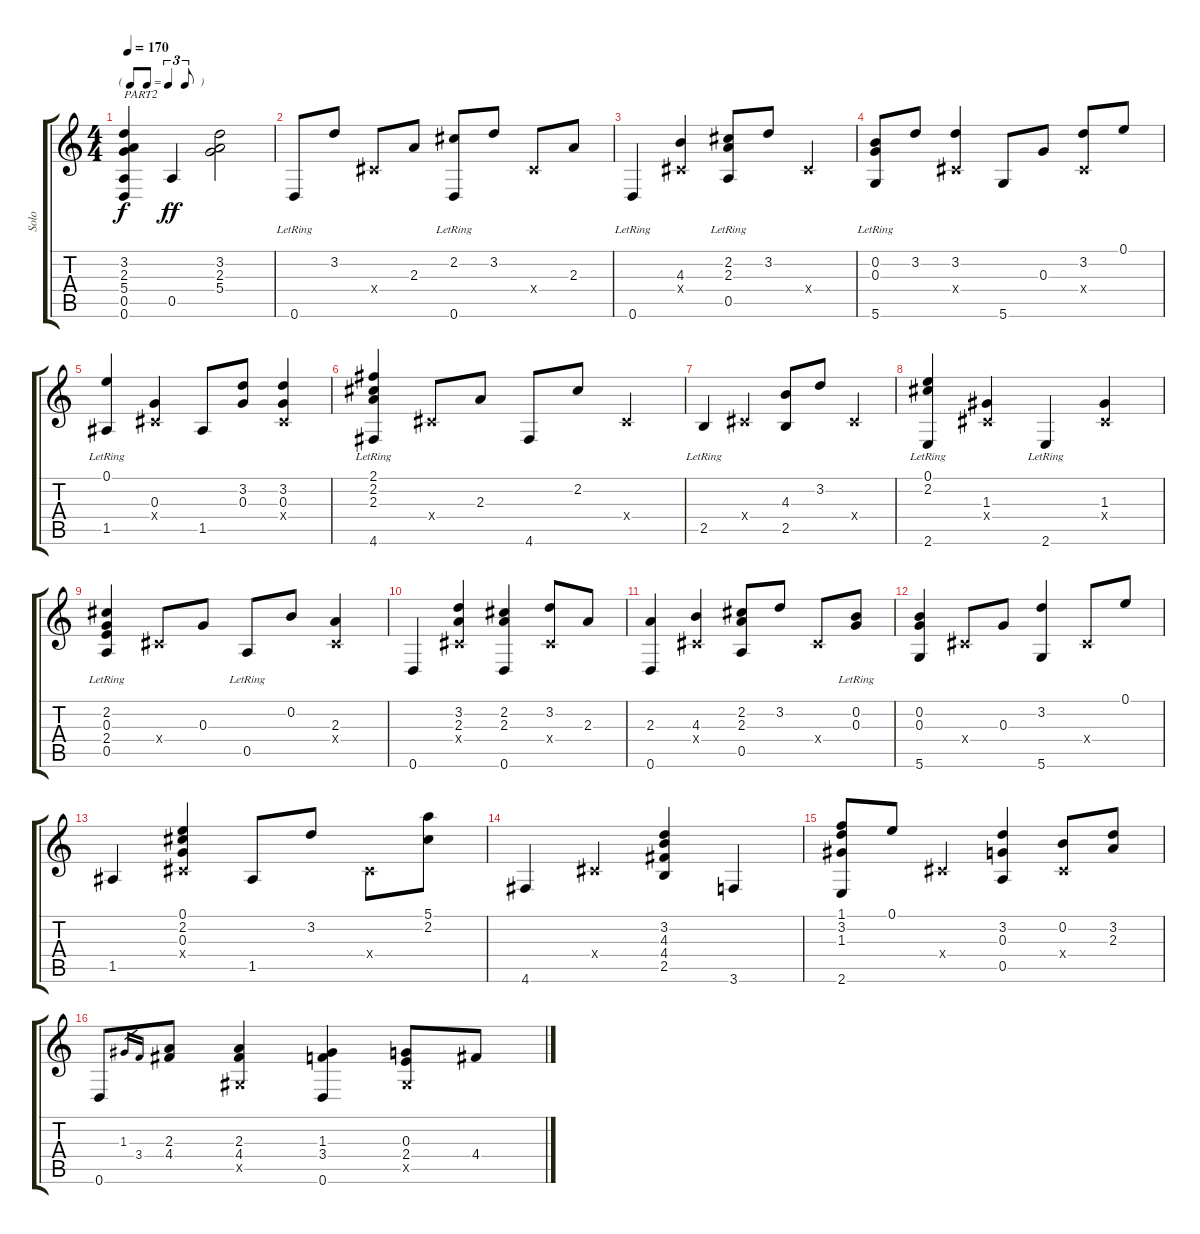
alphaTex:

\track ("Solo" "Solo") {instrument acousticguitarsteel}
\staff {score tabs}
\tuning (E4 B3 G3 D3 A2 D2) {hide}
\ts (4 4)
\tf triplet8th
\tempo 170
\clef g2
\ks c
(3.2{t} 2.3{t} 5.4{t} 0.5{t} 0.6{t}).4{txt "PART2" dy f} 0.5.4{dy ff} (3.2 2.3 5.4).2 |
0.6{lr}.8 3.2.8 -1.4{x}.8 2.3.8 (2.2 0.6{lr}).8 3.2.8 -1.4{x}.8 2.3.8 |
0.6{lr}.4 (4.3 -1.4{x}).4 (2.2 2.3 0.5{lr}).8 3.2.8 -1.4{x}.4 |
(0.2 0.3 5.6{lr}).8 3.2.8 (3.2 -1.4{x}).4 5.6.8 0.3.8 (3.2 -1.4{x}).8 0.1.8 |
(0.1 1.5{lr}).4 (0.3 -1.4{x}).4 1.5.8 (3.2 0.3).8 (3.2 0.3 -1.4{x}).4 |
(2.1 2.2 2.3 4.6{lr}).4 -1.4{x}.8 2.3.8 4.6.8 2.2.8 -1.4{x}.4 |
2.5{lr}.4 -1.4{x}.4 (4.3 2.5).8 3.2.8 -1.4{x}.4 |
(0.1 2.2 2.6{lr}).4 (1.3 -1.4{x}).4 2.6{lr}.4 (1.3 -1.4{x}).4 |
(2.2 0.3 2.4 0.5{lr}).4 -1.4{x}.8 0.3.8 0.5{lr}.8 0.2.8 (2.3 -1.4{x}).4 |
0.6.4 (3.2 2.3 -1.4{x}).4 (2.2 2.3 0.6).4 (3.2 -1.4{x}).8 2.3.8 |
(2.3 0.6).4 (4.3 -1.4{x}).4 (2.2 2.3 0.5).8 3.2.8 -1.4{x}.8 (0.2{lr} 0.3{lr}).8 |
(0.2 0.3 5.6).4 -1.4{x}.8 0.3.8 (3.2 5.6).4 -1.4{x}.8 0.1.8 |
1.5.4 (0.1 2.2 0.3 -1.4{x}).4 1.5.8 3.2.8 -1.4{x}.8 (5.1 2.2).8 |
4.6.4 -1.4{x}.4 (3.2 4.3 4.4 2.5).4 3.6.4 |
(1.1 3.2 1.3 2.6).8 0.1.8 -1.4{x}.4 (3.2 0.3 0.5).4 (0.2 -1.4{x}).8 (3.2 2.3).8 |
0.6.8 1.3.16{gr} 3.4.16{gr} (2.3 4.4).8 (2.3 4.4 -1.5{x}).4 (1.3 3.4 0.6).4 (0.3 2.4 -1.5{x}).8 4.4.8
